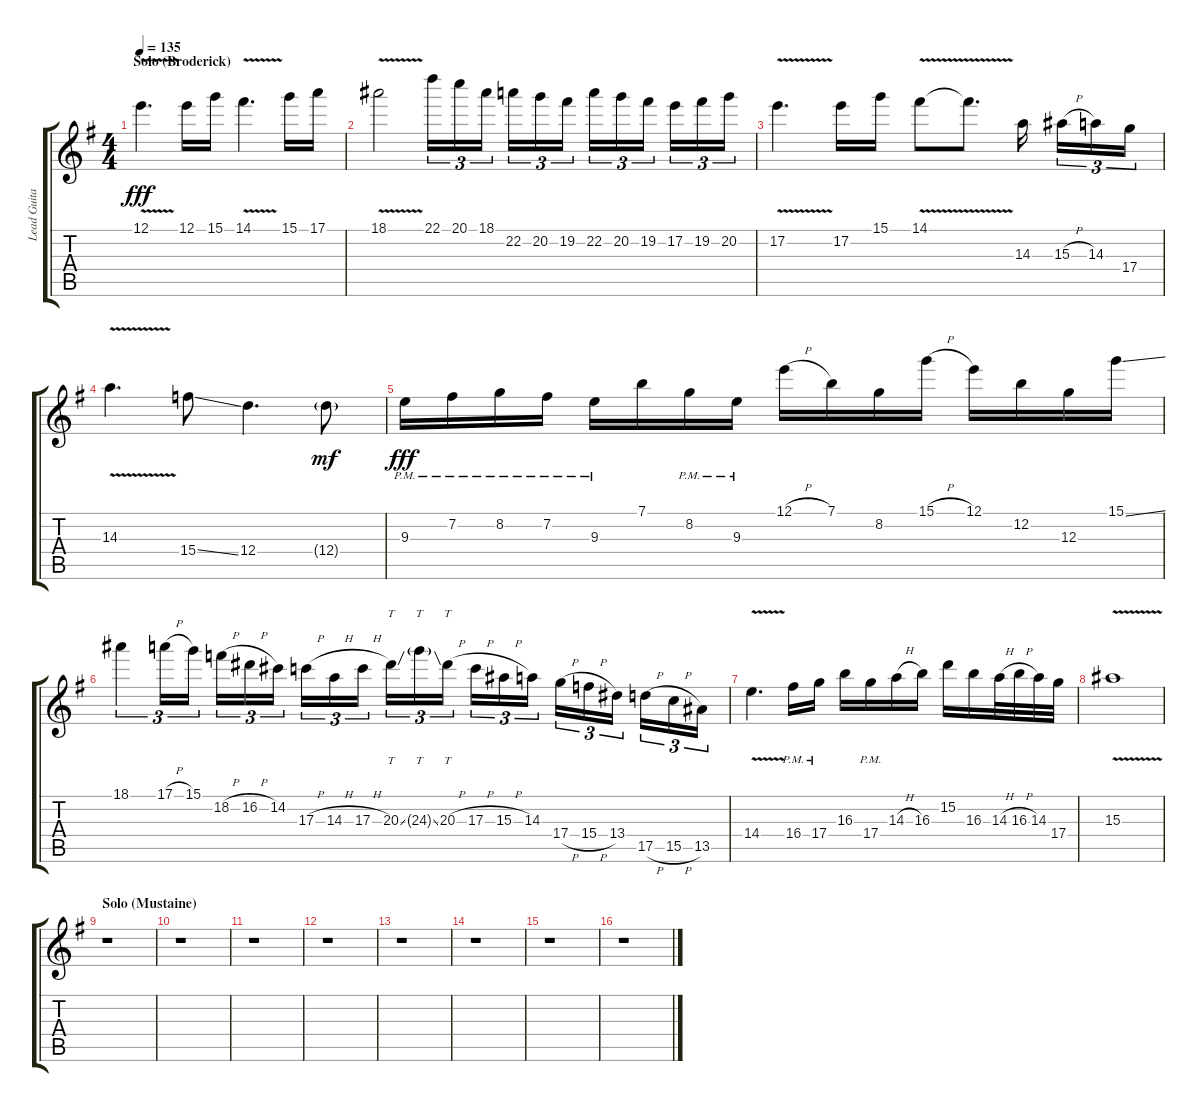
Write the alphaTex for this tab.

\track ("Lead Guitar I" "Lead Guita") {instrument distortionguitar}
\staff {score tabs}
\tuning (E4 B3 G3 D3 A2 E2) {hide}
\ts (4 4)
\section ("" "Solo (Broderick)")
\tempo 135
\clef g2
\ks eminor
12.1{v}.4{d dy fff} 12.1.16 15.1.16 14.1{v}.4{d} 15.1.16 17.1.16 |
18.1{v}.2 22.1.16{tu (3 2)} 20.1.16{tu (3 2)} 18.1.16{tu (3 2) beam splitsecondary} 22.2.16{tu (3 2)} 20.2.16{tu (3 2)} 19.2.16{tu (3 2)} 22.2.16{tu (3 2)} 20.2.16{tu (3 2)} 19.2.16{tu (3 2) beam splitsecondary} 17.2.16{tu (3 2)} 19.2.16{tu (3 2)} 20.2.16{tu (3 2)} |
17.2{v}.4{d} 17.2.16 15.1.16 14.1{v}.8 14.1{t}.8{d} 14.3.16{beam splitsecondary} 15.3{h}.16{tu (3 2)} 14.3.16{tu (3 2)} 17.4.16{tu (3 2)} |
14.3{v}.4{d} 15.4{ss}.8 12.4.4{d} 12.4{g}.8{dy mf} |
9.3{pm}.16{dy fff} 7.2{pm}.16 8.2{pm}.16 7.2{pm}.16 9.3{pm}.16 7.1.16 8.2{pm}.16 9.3{pm}.16 12.1{h}.16 7.1.16 8.2.16 15.1{h}.16 12.1.16 12.2.16 12.3.16 15.1{ss}.16 |
18.1.4{tu (3 2)} 17.1{h}.16{tu (3 2)} 15.1.16{tu (3 2)} 18.2{h}.16{tu (3 2)} 16.2{h}.16{tu (3 2)} 14.2.16{tu (3 2) beam splitsecondary} 17.3{h}.16{tu (3 2)} 14.3{h}.16{tu (3 2)} 17.3{h}.16{tu (3 2)} 20.3{ss}.16{tt tu (3 2)} 24.3{ss g}.16{tt tu (3 2)} 20.3{h}.16{tt tu (3 2) beam splitsecondary} 17.3{h}.16{tu (3 2)} 15.3{h}.16{tu (3 2)} 14.3.16{tu (3 2)} 17.4{h}.16{tu (3 2)} 15.4{h}.16{tu (3 2)} 13.4.16{tu (3 2) beam splitsecondary} 17.5{h}.16{tu (3 2)} 15.5{h}.16{tu (3 2)} 13.5.16{tu (3 2)} |
14.4{v}.4{d} 16.4{pm}.16 17.4{pm}.16 16.3.16 17.4{pm}.16 14.3{h}.16 16.3.16 15.2.16 16.3.16 14.3{h}.32 16.3{h}.32 14.3.32 17.4.32 |
15.3{v}.1 |
\section ("" "Solo (Mustaine)")
r.1 |
r.1 |
r.1 |
r.1 |
r.1 |
r.1 |
r.1 |
r.1
